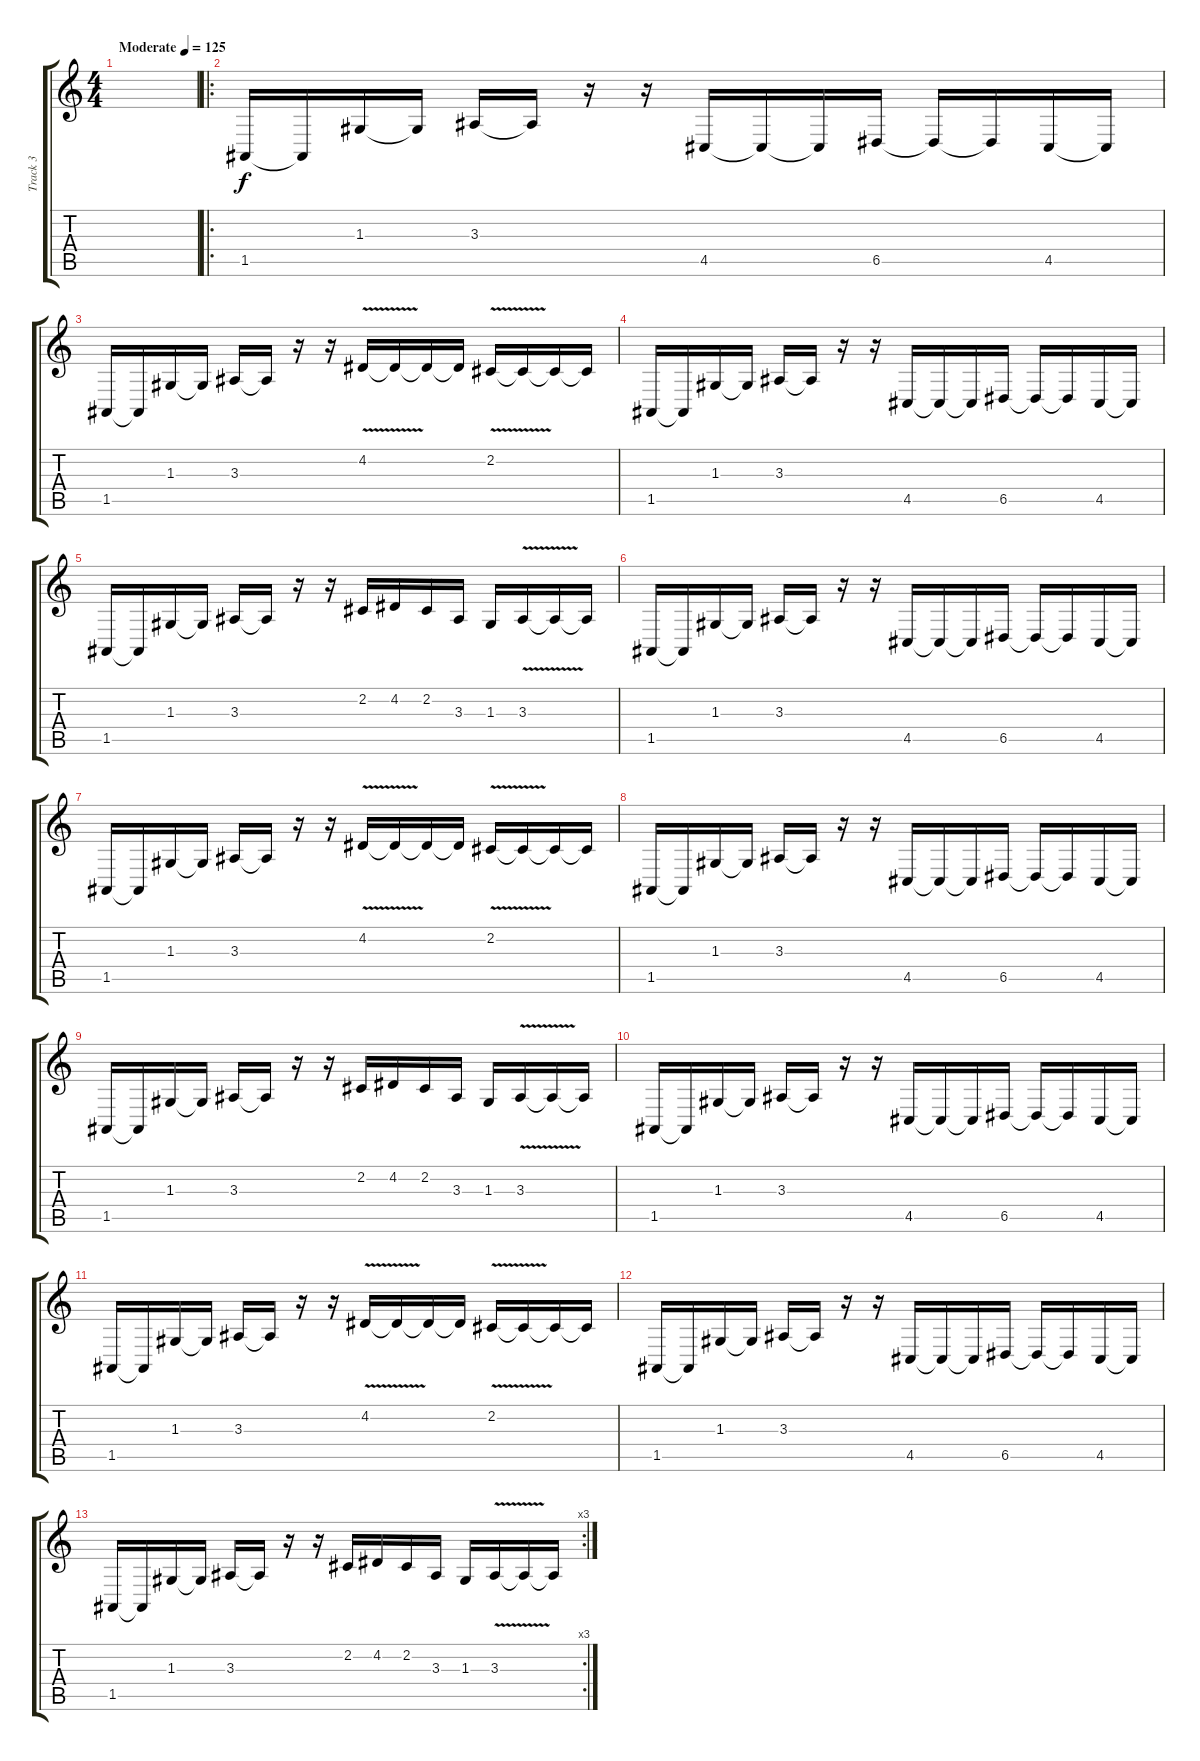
\track ("Track 3" "Track 3") {instrument lead5charang}
\staff {score tabs}
\tuning (E4 B3 G3 D3 A2 E2) {hide}
\ts (4 4)
\tempo (125 "Moderate")
\clef g2
\ks c
|
\ro
1.5.16 1.5{t}.16 1.3.16 1.3{t}.16 3.3.16 3.3{t}.16 r.16 r.16 4.5.16 4.5{t}.16 4.5{t}.16 6.5.16 6.5{t}.16 6.5{t}.16 4.5.16 4.5{t}.16 |
1.5.16 1.5{t}.16 1.3.16 1.3{t}.16 3.3.16 3.3{t}.16 r.16 r.16 4.2{v}.16 4.2{t}.16 4.2{t}.16 4.2{t}.16 2.2{v}.16 2.2{t}.16 2.2{t}.16 2.2{t}.16 |
1.5.16 1.5{t}.16 1.3.16 1.3{t}.16 3.3.16 3.3{t}.16 r.16 r.16 4.5.16 4.5{t}.16 4.5{t}.16 6.5.16 6.5{t}.16 6.5{t}.16 4.5.16 4.5{t}.16 |
1.5.16 1.5{t}.16 1.3.16 1.3{t}.16 3.3.16 3.3{t}.16 r.16 r.16 2.2.16 4.2.16 2.2.16 3.3.16 1.3.16 3.3{v}.16 3.3{t}.16 3.3{t}.16 |
1.5.16 1.5{t}.16 1.3.16 1.3{t}.16 3.3.16 3.3{t}.16 r.16 r.16 4.5.16 4.5{t}.16 4.5{t}.16 6.5.16 6.5{t}.16 6.5{t}.16 4.5.16 4.5{t}.16 |
1.5.16 1.5{t}.16 1.3.16 1.3{t}.16 3.3.16 3.3{t}.16 r.16 r.16 4.2{v}.16 4.2{t}.16 4.2{t}.16 4.2{t}.16 2.2{v}.16 2.2{t}.16 2.2{t}.16 2.2{t}.16 |
1.5.16 1.5{t}.16 1.3.16 1.3{t}.16 3.3.16 3.3{t}.16 r.16 r.16 4.5.16 4.5{t}.16 4.5{t}.16 6.5.16 6.5{t}.16 6.5{t}.16 4.5.16 4.5{t}.16 |
1.5.16 1.5{t}.16 1.3.16 1.3{t}.16 3.3.16 3.3{t}.16 r.16 r.16 2.2.16 4.2.16 2.2.16 3.3.16 1.3.16 3.3{v}.16 3.3{t}.16 3.3{t}.16 |
1.5.16 1.5{t}.16 1.3.16 1.3{t}.16 3.3.16 3.3{t}.16 r.16 r.16 4.5.16 4.5{t}.16 4.5{t}.16 6.5.16 6.5{t}.16 6.5{t}.16 4.5.16 4.5{t}.16 |
1.5.16 1.5{t}.16 1.3.16 1.3{t}.16 3.3.16 3.3{t}.16 r.16 r.16 4.2{v}.16 4.2{t}.16 4.2{t}.16 4.2{t}.16 2.2{v}.16 2.2{t}.16 2.2{t}.16 2.2{t}.16 |
1.5.16 1.5{t}.16 1.3.16 1.3{t}.16 3.3.16 3.3{t}.16 r.16 r.16 4.5.16 4.5{t}.16 4.5{t}.16 6.5.16 6.5{t}.16 6.5{t}.16 4.5.16 4.5{t}.16 |
\rc 3
1.5.16 1.5{t}.16 1.3.16 1.3{t}.16 3.3.16 3.3{t}.16 r.16 r.16 2.2.16 4.2.16 2.2.16 3.3.16 1.3.16 3.3{v}.16 3.3{t}.16 3.3{t}.16
